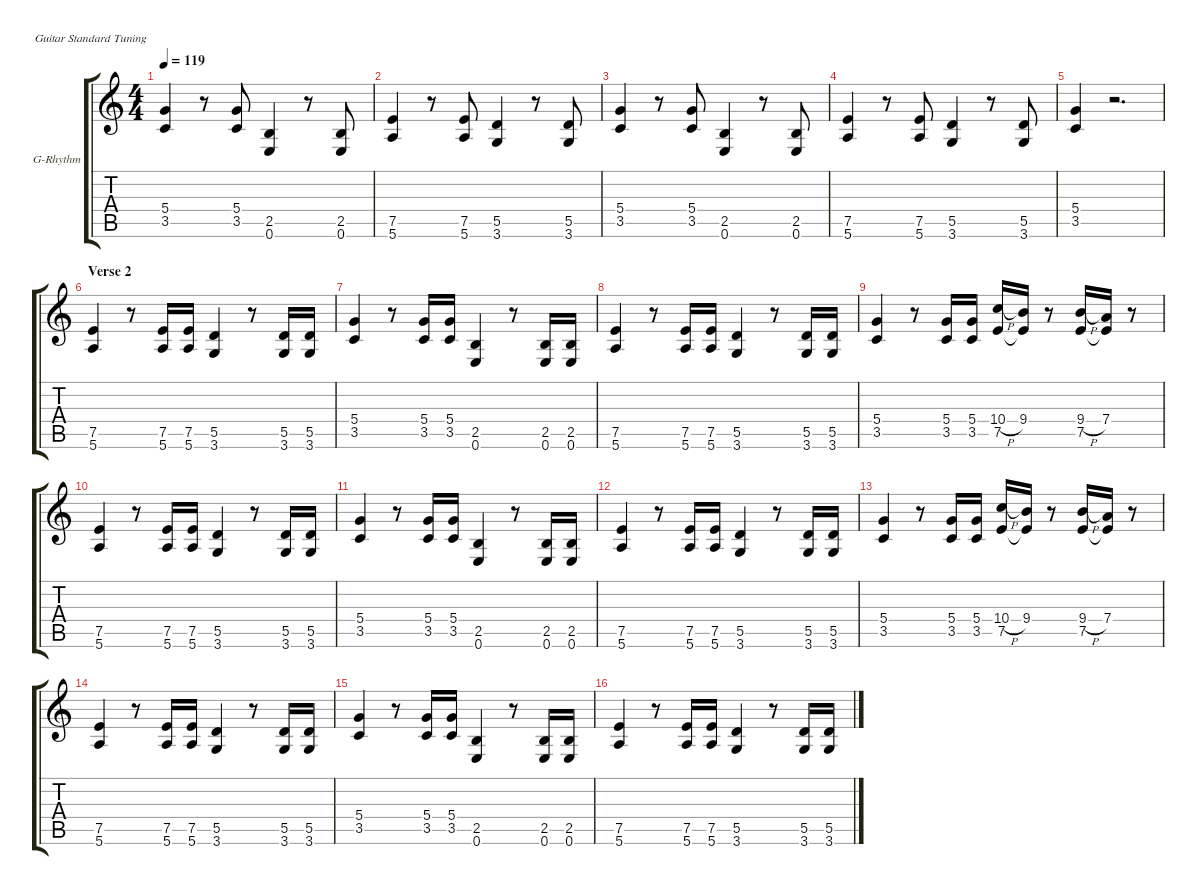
\hideDynamics
\bracketExtendMode groupsimilarinstruments
\firstSystemTrackNameOrientation horizontal
\otherSystemsTrackNameOrientation horizontal
\track ("Guitar Rhytnm" "G-Rhythm") {instrument electricguitarclean}
\staff {score tabs}
\tuning (E4 B3 G3 D3 A2 E2)
\ts (4 4)
\tempo 119
\clef g2
\ks c
(5.4 3.5).4{dy mf} r.8 (3.5 5.4).8 (2.5 0.6).4 r.8 (2.5 0.6).8 |
(7.5 5.6).4 r.8 (7.5 5.6).8 (3.6 5.5).4 r.8 (5.5 3.6).8 |
(5.4 3.5).4 r.8 (3.5 5.4).8 (2.5 0.6).4 r.8 (2.5 0.6).8 |
(7.5 5.6).4 r.8 (7.5 5.6).8 (3.6 5.5).4 r.8 (5.5 3.6).8 |
(5.4 3.5).4 r.2{d} |
\section ("" "Verse 2")
(7.5 5.6).4 r.8 (5.6 7.5).16 (5.6 7.5).16 (5.5 3.6).4 r.8 (3.6 5.5).16 (3.6 5.5).16 |
(5.4 3.5).4 r.8 (5.4 3.5).16 (5.4 3.5).16 (0.6 2.5).4 r.8 (0.6 2.5).16 (0.6 2.5).16 |
(7.5 5.6).4 r.8 (5.6 7.5).16 (5.6 7.5).16 (5.5 3.6).4 r.8 (3.6 5.5).16 (3.6 5.5).16 |
(5.4 3.5).4 r.8 (5.4 3.5).16 (5.4 3.5).16 (10.4{h} 7.5).16 (9.4 7.5{t}).16 r.8 (9.4{h} 7.5).16 (7.4 7.5{t}).16 r.8 |
(7.5 5.6).4 r.8 (5.6 7.5).16 (5.6 7.5).16 (5.5 3.6).4 r.8 (3.6 5.5).16 (3.6 5.5).16 |
(5.4 3.5).4 r.8 (5.4 3.5).16 (5.4 3.5).16 (0.6 2.5).4 r.8 (0.6 2.5).16 (0.6 2.5).16 |
(7.5 5.6).4 r.8 (5.6 7.5).16 (5.6 7.5).16 (5.5 3.6).4 r.8 (3.6 5.5).16 (3.6 5.5).16 |
(5.4 3.5).4 r.8 (5.4 3.5).16 (5.4 3.5).16 (10.4{h} 7.5).16 (9.4 7.5{t}).16 r.8 (9.4{h} 7.5).16 (7.4 7.5{t}).16 r.8 |
(7.5 5.6).4 r.8 (5.6 7.5).16 (5.6 7.5).16 (5.5 3.6).4 r.8 (3.6 5.5).16 (3.6 5.5).16 |
(5.4 3.5).4 r.8 (5.4 3.5).16 (5.4 3.5).16 (0.6 2.5).4 r.8 (0.6 2.5).16 (0.6 2.5).16 |
(7.5 5.6).4 r.8 (5.6 7.5).16 (5.6 7.5).16 (5.5 3.6).4 r.8 (3.6 5.5).16 (3.6 5.5).16
